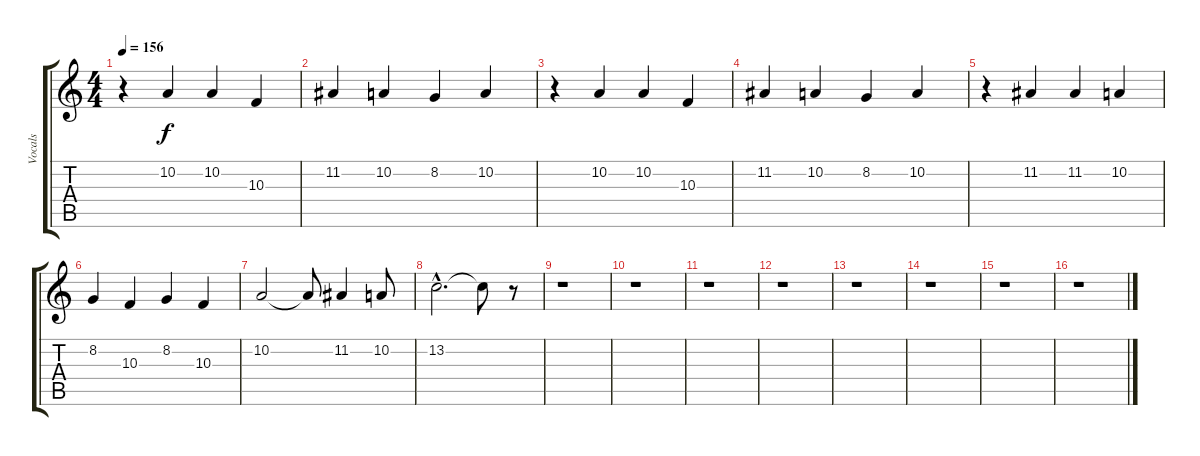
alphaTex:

\track ("Vocals" "Vocals") {instrument flute}
\staff {score tabs}
\tuning (E4 B3 G3 D3 A2 E2) {hide}
\ts (4 4)
\tempo 156
\clef g2
\ks c
r.4{dy f} 10.2.4 10.2.4 10.3.4 |
11.2.4 10.2.4 8.2.4 10.2.4 |
r.4 10.2.4 10.2.4 10.3.4 |
11.2.4 10.2.4 8.2.4 10.2.4 |
r.4 11.2.4 11.2.4 10.2.4 |
8.2.4 10.3.4 8.2.4 10.3.4 |
10.2.2 10.2{t}.8 11.2.4 10.2.8 |
13.2{hac}.2{d} 13.2{t}.8 r.8 |
\section ("" "")
r.1 |
r.1 |
r.1 |
r.1 |
r.1 |
r.1 |
r.1 |
r.1
